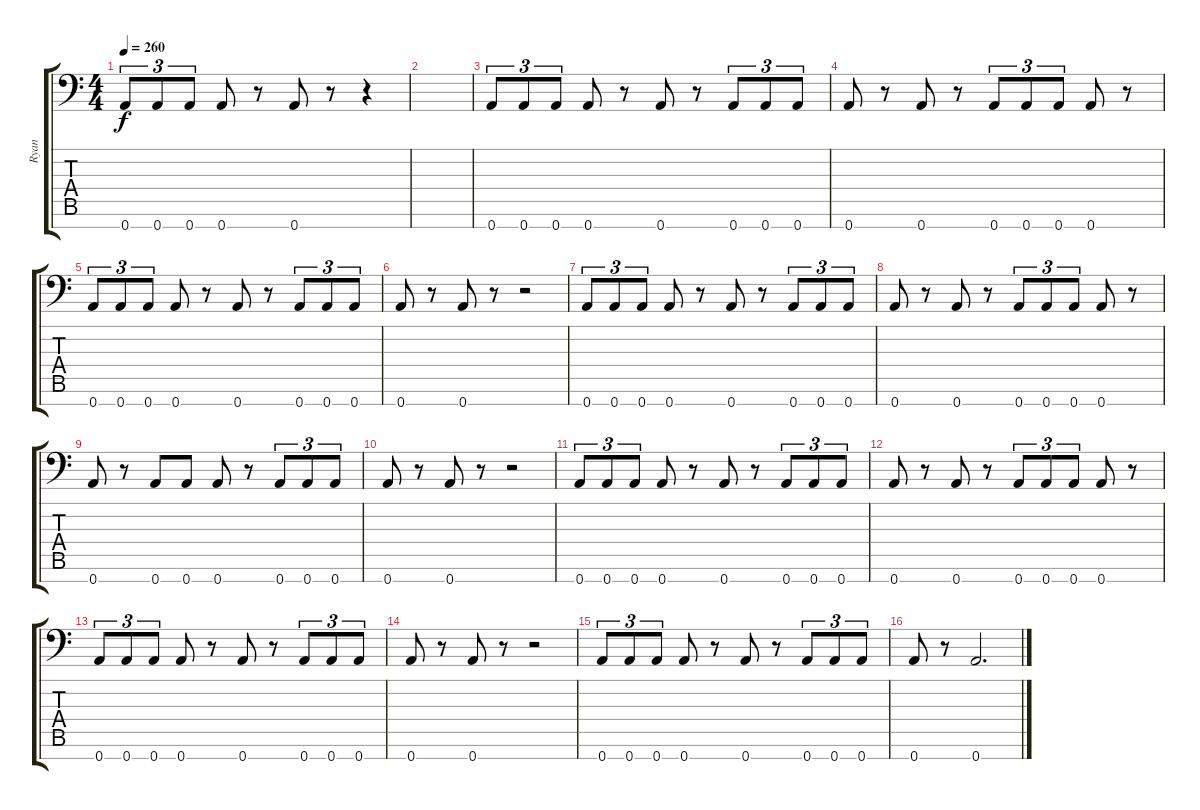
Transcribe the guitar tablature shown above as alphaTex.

\track ("Ryan" "Ryan") {instrument acousticguitarsteel}
\staff {score tabs}
\tuning (E4 B3 Gb3 D3 A2 E2 A1) {hide}
\ts (4 4)
\tempo 260
\clef f4
\ks c
0.7.8{tu (3 2) dy f} 0.7.8{tu (3 2)} 0.7.8{tu (3 2)} 0.7.8 r.8 0.7.8 r.8 r.4 |
|
0.7.8{tu (3 2)} 0.7.8{tu (3 2)} 0.7.8{tu (3 2)} 0.7.8 r.8 0.7.8 r.8 0.7.8{tu (3 2)} 0.7.8{tu (3 2)} 0.7.8{tu (3 2)} |
0.7.8 r.8 0.7.8 r.8 0.7.8{tu (3 2)} 0.7.8{tu (3 2)} 0.7.8{tu (3 2)} 0.7.8 r.8 |
0.7.8{tu (3 2)} 0.7.8{tu (3 2)} 0.7.8{tu (3 2)} 0.7.8 r.8 0.7.8 r.8 0.7.8{tu (3 2)} 0.7.8{tu (3 2)} 0.7.8{tu (3 2)} |
0.7.8 r.8 0.7.8 r.8 r.2 |
0.7.8{tu (3 2)} 0.7.8{tu (3 2)} 0.7.8{tu (3 2)} 0.7.8 r.8 0.7.8 r.8 0.7.8{tu (3 2)} 0.7.8{tu (3 2)} 0.7.8{tu (3 2)} |
0.7.8 r.8 0.7.8 r.8 0.7.8{tu (3 2)} 0.7.8{tu (3 2)} 0.7.8{tu (3 2)} 0.7.8 r.8 |
0.7.8 r.8 0.7.8 0.7.8 0.7.8 r.8 0.7.8{tu (3 2)} 0.7.8{tu (3 2)} 0.7.8{tu (3 2)} |
0.7.8 r.8 0.7.8 r.8 r.2 |
0.7.8{tu (3 2)} 0.7.8{tu (3 2)} 0.7.8{tu (3 2)} 0.7.8 r.8 0.7.8 r.8 0.7.8{tu (3 2)} 0.7.8{tu (3 2)} 0.7.8{tu (3 2)} |
0.7.8 r.8 0.7.8 r.8 0.7.8{tu (3 2)} 0.7.8{tu (3 2)} 0.7.8{tu (3 2)} 0.7.8 r.8 |
0.7.8{tu (3 2)} 0.7.8{tu (3 2)} 0.7.8{tu (3 2)} 0.7.8 r.8 0.7.8 r.8 0.7.8{tu (3 2)} 0.7.8{tu (3 2)} 0.7.8{tu (3 2)} |
0.7.8 r.8 0.7.8 r.8 r.2 |
0.7.8{tu (3 2)} 0.7.8{tu (3 2)} 0.7.8{tu (3 2)} 0.7.8 r.8 0.7.8 r.8 0.7.8{tu (3 2)} 0.7.8{tu (3 2)} 0.7.8{tu (3 2)} |
0.7.8 r.8 0.7.2{d}
